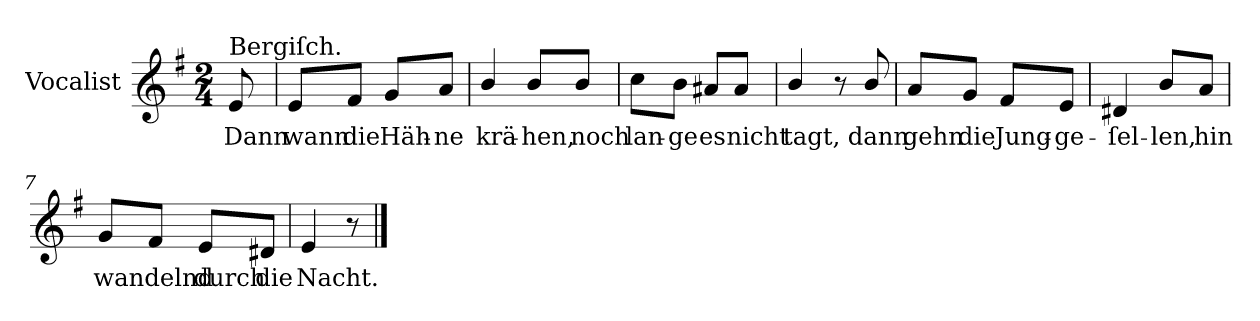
**kern	**text
*part1	*part1
*staff1	*staff1
*I"Vocalist	*
*k[f#]	*
*e:	*
*M2/4	*
=	=
!LO:TX:a:t=Bergiſch.	!
8e	Dann
=1	=1
8eL	wann
8f#J	die
8gL	Häh-
8aJ	-ne
=2	=2
4b/	krä-
8b/L	-hen,
8b/J	noch
=3	=3
8ccL	lan-
8bJ	-ge
8a#XL	es
8a#J	nicht
=4	=4
4b/	tagt,
8r	.
8b/	dann
=5	=5
8aL	gehn
8gJ	die
8f#L	Jung-
8eJ	-ge-
=6	=6
4d#X	-ſel-
8b/L	-len,
8aJ	hin
=7	=7
8gL	wandelnd
8f#J	.
8eL	durch
8d#XJ	die
=8	=8
4e	Nacht.
8r	.
==	==
*-	*-
